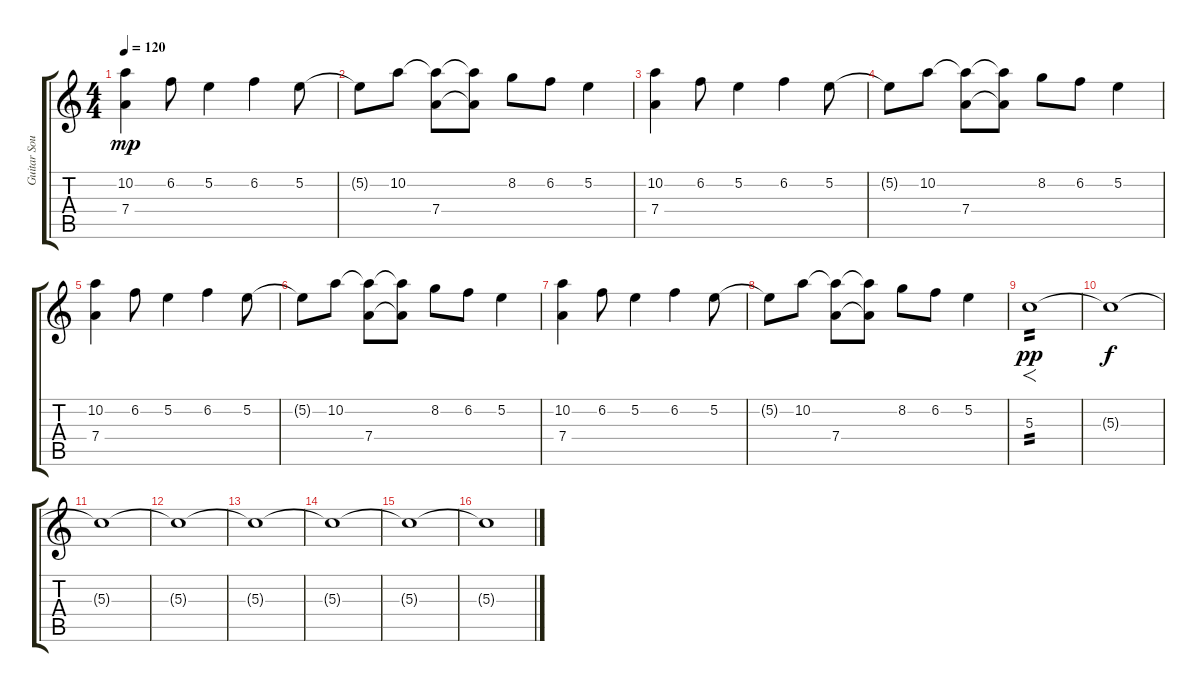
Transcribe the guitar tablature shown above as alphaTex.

\track ("Guitar Sounding Instrument" "Guitar Sou") {instrument acousticguitarnylon}
\staff {score tabs}
\tuning (E4 B3 G3 D3 A2 E2) {hide}
\ts (4 4)
\tempo 120
\clef g2
\ks c
(10.2 7.4).4{dy mp} 6.2.8 5.2.4 6.2.4 5.2.8 |
5.2{t}.8 10.2.8 (10.2{t} 7.4).8 (10.2{t} 7.4{t}).8 8.2.8 6.2.8 5.2.4 |
(10.2 7.4).4 6.2.8 5.2.4 6.2.4 5.2.8 |
5.2{t}.8 10.2.8 (10.2{t} 7.4).8 (10.2{t} 7.4{t}).8 8.2.8 6.2.8 5.2.4 |
(10.2 7.4).4 6.2.8 5.2.4 6.2.4 5.2.8 |
5.2{t}.8 10.2.8 (10.2{t} 7.4).8 (10.2{t} 7.4{t}).8 8.2.8 6.2.8 5.2.4 |
(10.2 7.4).4 6.2.8 5.2.4 6.2.4 5.2.8 |
5.2{t}.8 10.2.8 (10.2{t} 7.4).8 (10.2{t} 7.4{t}).8 8.2.8 6.2.8 5.2.4 |
5.3.1{f tp 2 dy pp} |
5.3{t}.1{dy f} |
5.3{t}.1 |
5.3{t}.1 |
5.3{t}.1 |
5.3{t}.1 |
5.3{t}.1 |
5.3{t}.1
